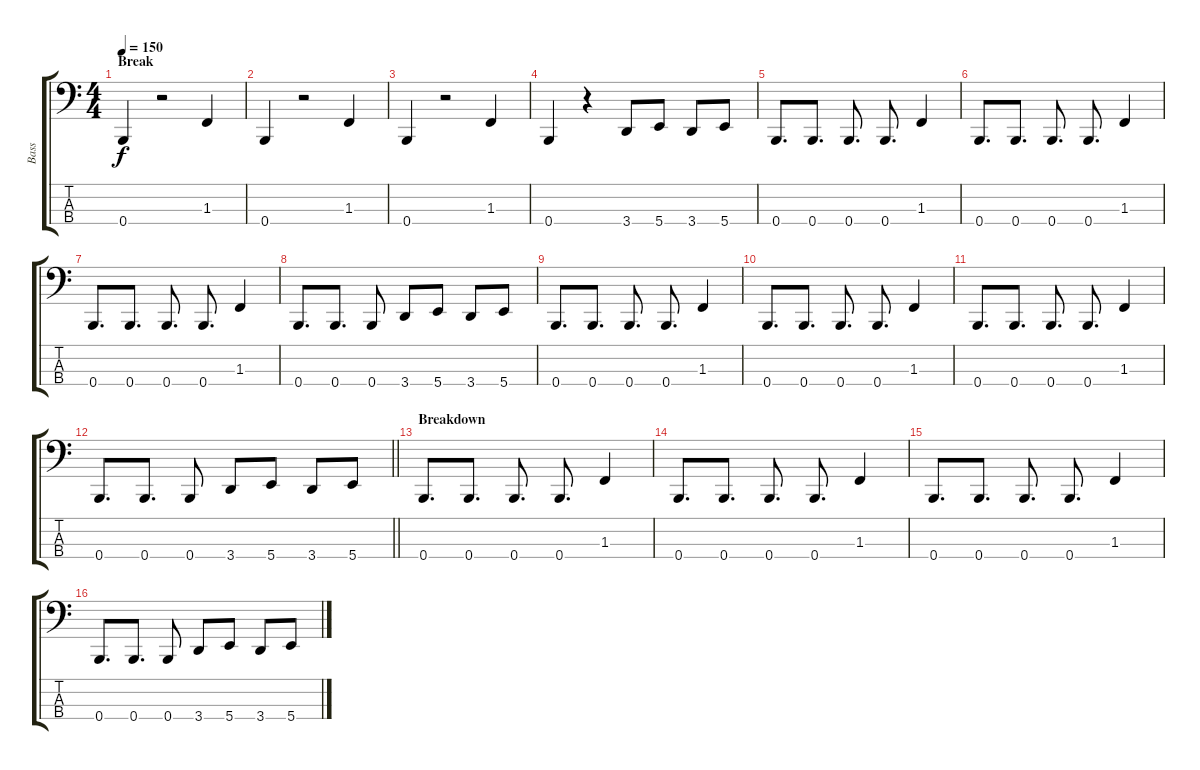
\track ("Bass" "Bass") {instrument electricbassfinger}
\staff {score tabs}
\tuning (D2 A1 E1 B0) {hide}
\ts (4 4)
\section ("" "Break")
\tempo 150
\clef f4
\ks c
0.4.4{dy f} r.2 1.3.4 |
0.4.4 r.2 1.3.4 |
0.4.4 r.2 1.3.4 |
0.4.4 r.4 3.4.8 5.4.8 3.4.8 5.4.8 |
0.4.8{d} 0.4.8{d} 0.4.8{d} 0.4.8{d} 1.3.4 |
0.4.8{d} 0.4.8{d} 0.4.8{d} 0.4.8{d} 1.3.4 |
0.4.8{d} 0.4.8{d} 0.4.8{d} 0.4.8{d} 1.3.4 |
0.4.8{d} 0.4.8{d} 0.4.8 3.4.8 5.4.8 3.4.8 5.4.8 |
0.4.8{d} 0.4.8{d} 0.4.8{d} 0.4.8{d} 1.3.4 |
0.4.8{d} 0.4.8{d} 0.4.8{d} 0.4.8{d} 1.3.4 |
0.4.8{d} 0.4.8{d} 0.4.8{d} 0.4.8{d} 1.3.4 |
\barLineRight lightlight
0.4.8{d} 0.4.8{d} 0.4.8 3.4.8 5.4.8 3.4.8 5.4.8 |
\section ("" "Breakdown")
0.4.8{d} 0.4.8{d} 0.4.8{d} 0.4.8{d} 1.3.4 |
0.4.8{d} 0.4.8{d} 0.4.8{d} 0.4.8{d} 1.3.4 |
0.4.8{d} 0.4.8{d} 0.4.8{d} 0.4.8{d} 1.3.4 |
0.4.8{d} 0.4.8{d} 0.4.8 3.4.8 5.4.8 3.4.8 5.4.8
